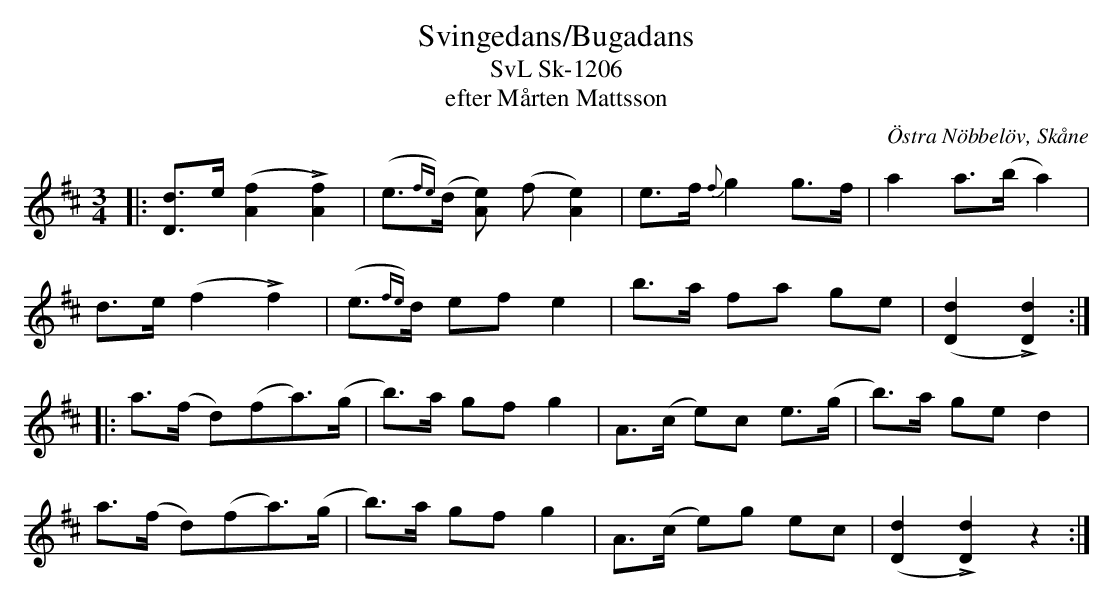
X:1
T:Svingedans/Bugadans
T:SvL Sk-1206
T:efter Mårten Mattsson
O:Östra Nöbbelöv, Skåne
M:3/4
L:1/8
Q:1/4=108
K:D
|: [dD]>e ([f2A2] L[f2A2]) | (e{fe})>(d [eA]) (f [e2A2]) | e>f {f}g2 g>f | a2 a>(b a2) |
d>e (f2 Lf2) | (e{fe})>d ef e2| b>a fa ge | ([d2D2] L[d2D2]) :|
|: a>(f d)(fa)>(g | b)>a gf g2 | A>(c e)c e>(g | b)>a ge d2 |
a>(f d)(fa)>(g | b)>a gf g2 | A>(c e)g ec | ([d2D2] L[d2D2]) z2:|
